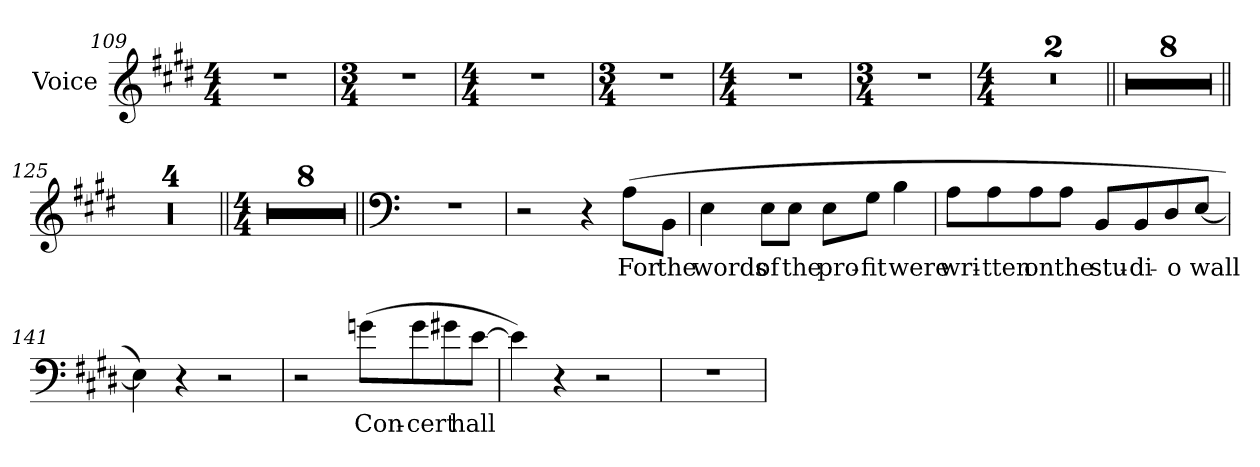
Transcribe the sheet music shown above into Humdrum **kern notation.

**kern	**text
*part1	*part1
*staff1	*staff1
*I"Voice	*
*I'Voice	*
!!LO:LB:g=z
*clefG2	*
*k[f#c#g#d#]	*
*E:	*
*M4/4	*
=109	=109
1r	.
=110	=110
*M3/4	*
!LO:N:vis=1	!
2.r	.
=111	=111
*M4/4	*
1r	.
=112	=112
*M3/4	*
!LO:N:vis=1	!
2.r	.
=113	=113
*M4/4	*
1r	.
=114	=114
*M3/4	*
!LO:N:vis=1	!
2.r	.
=115	=115
*M4/4	*
1r	.
=116	=116
1r	.
=117||	=117||
1r	.
!!LO:LB:g=z
=118	=118
1r	.
=119	=119
1r	.
=120	=120
1r	.
=121	=121
1r	.
=122	=122
1r	.
=123	=123
1r	.
=124	=124
1r	.
=125||	=125||
1r	.
=126	=126
1r	.
!!LO:LB:g=z
=127	=127
1r	.
=128	=128
1r	.
=129||	=129||
*M4/4	*
1r	.
=130	=130
1r	.
=131	=131
1r	.
=132	=132
1r	.
=133	=133
1r	.
=134	=134
1r	.
=135	=135
1r	.
!!LO:LB:g=z
=136	=136
1r	.
=137||	=137||
*clefF4	*
1r	.
=138	=138
2r	.
4r	.
!	!LO:LY:b:color=#000000
(8Ai\L	For
!	!LO:LY:b:color=#000000
8BBi\J	the
=139	=139
!	!LO:LY:b:color=#000000
4Ei\	words
!	!LO:LY:b:color=#000000
8Ei\L	of
!	!LO:LY:b:color=#000000
8Ei\J	the
!	!LO:LY:b:color=#000000
8Ei\L	pro-
!	!LO:LY:b:color=#000000
8G#i\J	-fit
!	!LO:LY:b:color=#000000
4Bi\	were
=140	=140
!	!LO:LY:b:color=#000000
8Ai\L	wri-
!	!LO:LY:b:color=#000000
8Ai\	-tten
!	!LO:LY:b:color=#000000
8Ai\	on
!	!LO:LY:b:color=#000000
8Ai\J	the
!	!LO:LY:b:color=#000000
8BBi/L	stu-
!	!LO:LY:b:color=#000000
8BBi/	-di-
!	!LO:LY:b:color=#000000
8D#i/	-o
!	!LO:LY:b:color=#000000
[8Ei/J	wall
!!LO:LB:g=z
=141	=141
4Ei\])	.
4r	.
2r	.
=142	=142
2r	.
!	!LO:LY:b:color=#000000
(8gni\L	Con-
!	!LO:LY:b:color=#000000
8gi\	-cert
8g#Xi\	.
!	!LO:LY:b:color=#000000
[8ei\J	hall
=143	=143
4ei\])	.
4r	.
2r	.
=144	=144
1r	.
=	=
*-	*-
